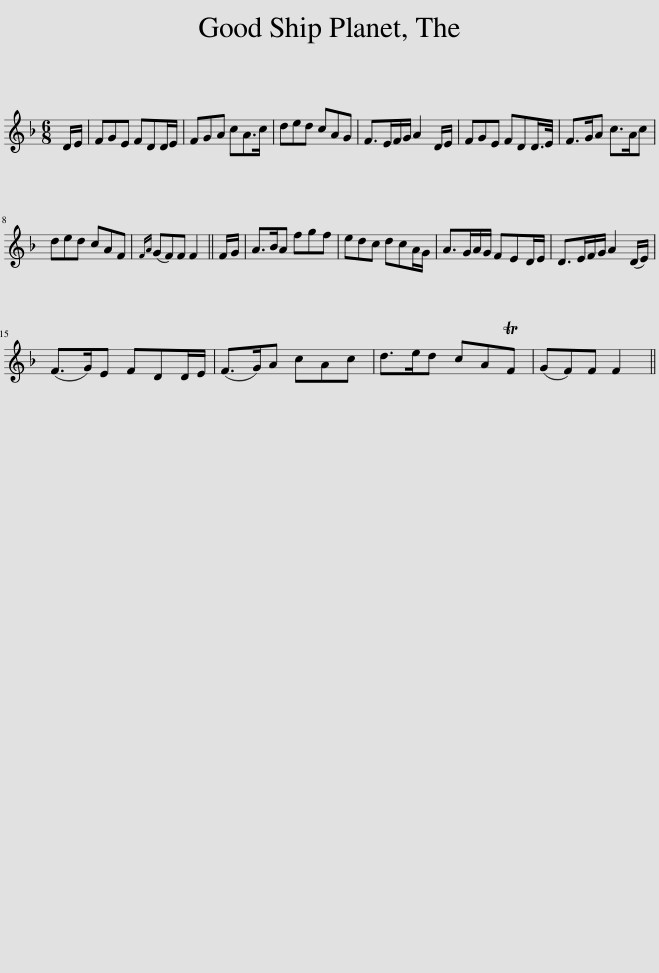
X:1
L:1/8
M:6/8
I:linebreak $
K:F
V:1 treble
V:1
 D/E/ | FGE FDD/E/ | FGA cA>c | ded cAG | F>EF/G/ A2 D/E/ | %5
 FGE FDD/>E/ | F>GA c>Ac |$ ded cAF |{FA} (GF)F F2 || F/G/ | %10
 A>BA fgf | edc dcA/G/ | A>GA/G/ FED/E/ | D>EF/G/ A2 (D/E/) |$ (F>G)E FDD/E/ | %15
 (F>G)A cAc | d>ed cATF | (GF)F F2 || %18
